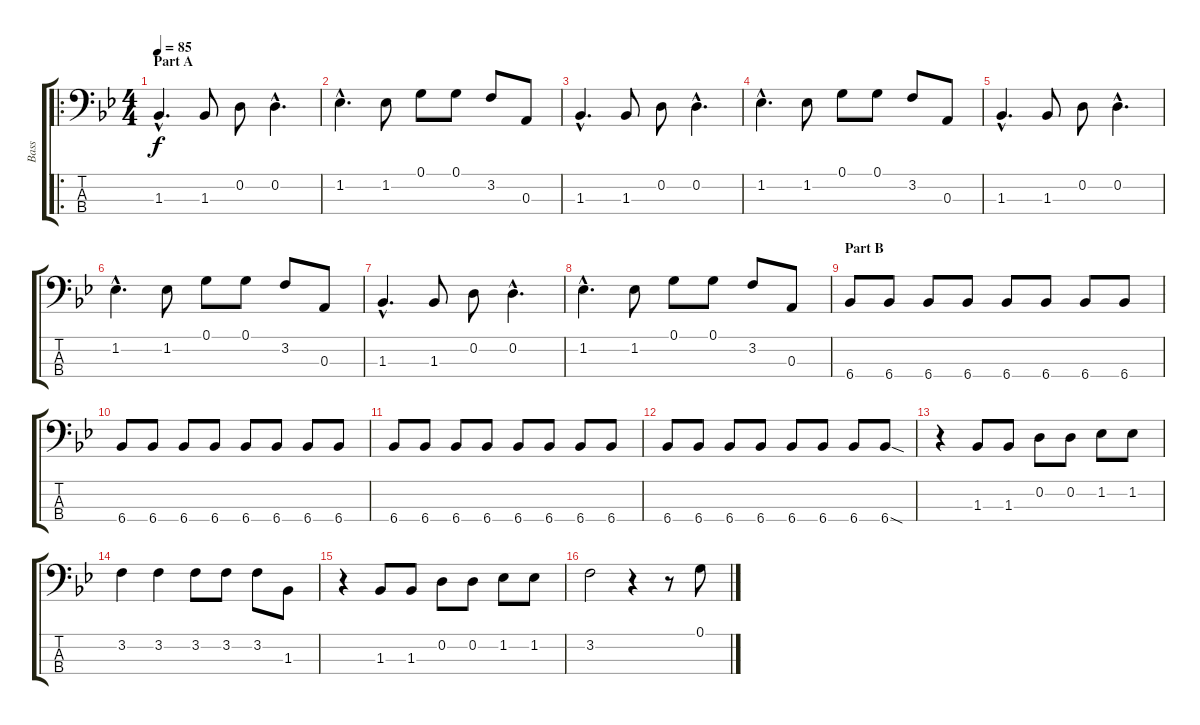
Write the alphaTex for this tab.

\track ("Bass" "Bass") {instrument acousticbass}
\staff {score tabs}
\tuning (G2 D2 A1 E1) {hide}
\ro
\ts (4 4)
\section ("" "Part A")
\tempo 85
\clef f4
\ks gminor
1.3{hac}.4{d dy f instrument acousticbass} 1.3.8 0.2.8 0.2{hac}.4{d} |
1.2{hac}.4{d} 1.2.8 0.1.8 0.1.8 3.2.8 0.3.8 |
1.3{hac}.4{d} 1.3.8 0.2.8 0.2{hac}.4{d} |
1.2{hac}.4{d} 1.2.8 0.1.8 0.1.8 3.2.8 0.3.8 |
1.3{hac}.4{d} 1.3.8 0.2.8 0.2{hac}.4{d} |
1.2{hac}.4{d} 1.2.8 0.1.8 0.1.8 3.2.8 0.3.8 |
1.3{hac}.4{d} 1.3.8 0.2.8 0.2{hac}.4{d} |
1.2{hac}.4{d} 1.2.8 0.1.8 0.1.8 3.2.8 0.3.8 |
\section ("" "Part B")
6.4.8 6.4.8 6.4.8 6.4.8 6.4.8 6.4.8 6.4.8 6.4.8 |
6.4.8 6.4.8 6.4.8 6.4.8 6.4.8 6.4.8 6.4.8 6.4.8 |
6.4.8 6.4.8 6.4.8 6.4.8 6.4.8 6.4.8 6.4.8 6.4.8 |
6.4.8 6.4.8 6.4.8 6.4.8 6.4.8 6.4.8 6.4.8 6.4{sod}.8 |
r.4 1.3.8 1.3.8 0.2.8 0.2.8 1.2.8 1.2.8 |
3.2.4 3.2.4 3.2.8 3.2.8 3.2.8 1.3.8 |
r.4 1.3.8 1.3.8 0.2.8 0.2.8 1.2.8 1.2.8 |
3.2.2 r.4 r.8 0.1.8
